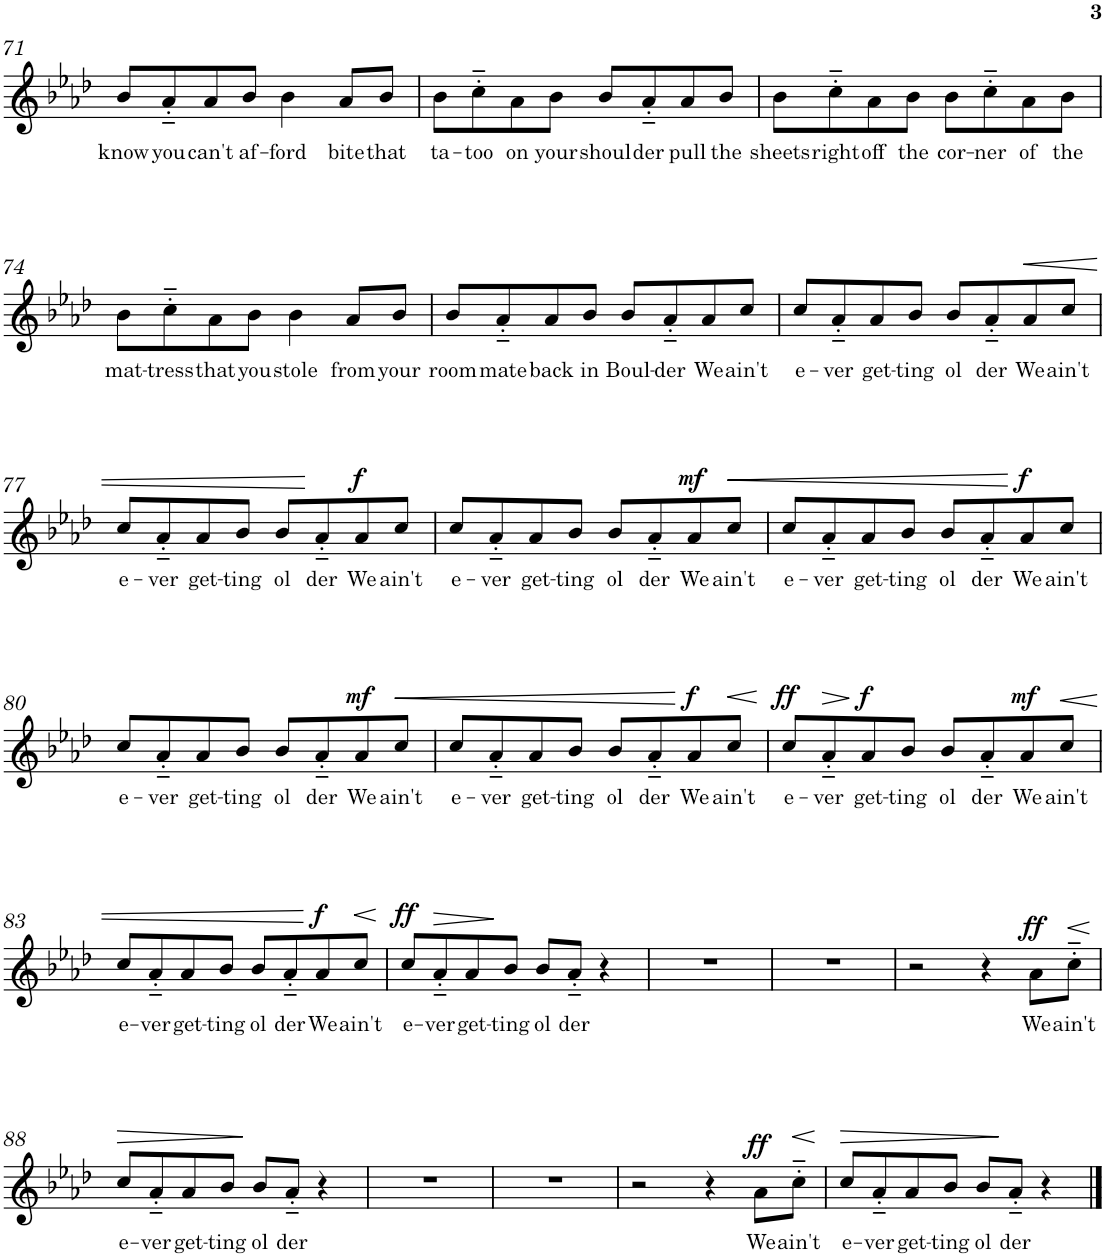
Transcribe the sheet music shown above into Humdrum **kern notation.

**kern	**text	**dynam
*part1	*part1	*part1
*staff1	*staff1	*staff1
*I"Piano	*	*
*I'Pno.	*	*
!!LO:PB:g=z
*clefG2	*	*
*k[b-e-a-d-]	*	*
*M4/4	*	*
=71	=71	=71
!	!LO:LY:b	!
8b-/L	know	.
!	!LO:LY:b	!
8a-'~/	you	.
!	!LO:LY:b	!
8a-/	can't	.
!	!LO:LY:b	!
8b-/J	af-	.
!	!LO:LY:b	!
4b-\	-ford	.
!	!LO:LY:b	!
8a-/L	bite	.
!	!LO:LY:b	!
8b-/J	that	.
=72	=72	=72
!	!LO:LY:b	!
8b-\L	ta-	.
!	!LO:LY:b	!
8cc'~\	-too	.
!	!LO:LY:b	!
8a-\	on	.
!	!LO:LY:b	!
8b-\J	your	.
!	!LO:LY:b	!
8b-/L	shoul	.
!	!LO:LY:b	!
8a-'~/	der	.
!	!LO:LY:b	!
8a-/	pull	.
!	!LO:LY:b	!
8b-/J	the	.
=73	=73	=73
!	!LO:LY:b	!
8b-\L	sheets	.
!	!LO:LY:b	!
8cc'~\	right	.
!	!LO:LY:b	!
8a-\	off	.
!	!LO:LY:b	!
8b-\J	the	.
!	!LO:LY:b	!
8b-\L	cor-	.
!	!LO:LY:b	!
8cc'~\	-ner	.
!	!LO:LY:b	!
8a-\	of	.
!	!LO:LY:b	!
8b-\J	the	.
!!LO:LB:g=z
=74	=74	=74
!	!LO:LY:b	!
8b-\L	mat-	.
!	!LO:LY:b	!
8cc'~\	-tress	.
!	!LO:LY:b	!
8a-\	that	.
!	!LO:LY:b	!
8b-\J	you	.
!	!LO:LY:b	!
4b-\	stole	.
!	!LO:LY:b	!
8a-/L	from	.
!	!LO:LY:b	!
8b-/J	your	.
=75	=75	=75
!	!LO:LY:b	!
8b-/L	room	.
!	!LO:LY:b	!
8a-'~/	mate	.
!	!LO:LY:b	!
8a-/	back	.
!	!LO:LY:b	!
8b-/J	in	.
!	!LO:LY:b	!
8b-/L	Boul-	.
!	!LO:LY:b	!
8a-'~/	-der	.
!	!LO:LY:b	!
8a-/	We	.
!	!LO:LY:b	!
8cc/J	ain't	.
=76	=76	=76
!	!LO:LY:b	!
8cc/L	e-	.
!	!LO:LY:b	!
8a-'~/	-ver	.
!	!LO:LY:b	!
8a-/	get-	.
!	!LO:LY:b	!
8b-/J	-ting	.
!	!LO:LY:b	!
8b-/L	ol	.
!	!LO:LY:b	!
8a-'~/	der	.
!	!LO:LY:b	!LO:HP:b
8a-/	We	<
!	!LO:LY:b	!
8cc/J	ain't	.
!!LO:LB:g=z
=77	=77	=77
!	!LO:LY:b	!
8cc/L	e-	.
!	!LO:LY:b	!
8a-'~/	-ver	.
!	!LO:LY:b	!
8a-/	get-	.
!	!LO:LY:b	!
8b-/J	-ting	.
!	!LO:LY:b	!
8b-/L	ol	.
!	!LO:LY:b	!
8a-'~/	der	[
!	!LO:LY:b	!LO:DY:a
8a-/	We	f
!	!LO:LY:b	!
8cc/J	ain't	.
=78	=78	=78
!	!LO:LY:b	!
8cc/L	e-	.
!	!LO:LY:b	!
8a-'~/	-ver	.
!	!LO:LY:b	!
8a-/	get-	.
!	!LO:LY:b	!
8b-/J	-ting	.
!	!LO:LY:b	!
8b-/L	ol	.
!	!LO:LY:b	!
8a-'~/	der	.
!	!LO:LY:b	!LO:DY:a
8a-/	We	mf
!	!LO:LY:b	!LO:HP:b
8cc/J	ain't	<
=79	=79	=79
!	!LO:LY:b	!
8cc/L	e-	.
!	!LO:LY:b	!
8a-'~/	-ver	.
!	!LO:LY:b	!
8a-/	get-	.
!	!LO:LY:b	!
8b-/J	-ting	.
!	!LO:LY:b	!
8b-/L	ol	.
!	!LO:LY:b	!
8a-'~/	der	.
!	!LO:LY:b	!LO:DY:n=1:a
8a-/	We	[ f
!	!LO:LY:b	!
8cc/J	ain't	.
!!LO:LB:g=z
=80	=80	=80
!	!LO:LY:b	!
8cc/L	e-	.
!	!LO:LY:b	!
8a-'~/	-ver	.
!	!LO:LY:b	!
8a-/	get-	.
!	!LO:LY:b	!
8b-/J	-ting	.
!	!LO:LY:b	!
8b-/L	ol	.
!	!LO:LY:b	!
8a-'~/	der	.
!	!LO:LY:b	!LO:DY:a
8a-/	We	mf
!	!LO:LY:b	!LO:HP:b
8cc/J	ain't	<
=81	=81	=81
!	!LO:LY:b	!
8cc/L	e-	.
!	!LO:LY:b	!
8a-'~/	-ver	.
!	!LO:LY:b	!
8a-/	get-	.
!	!LO:LY:b	!
8b-/J	-ting	.
!	!LO:LY:b	!
8b-/L	ol	.
!	!LO:LY:b	!
8a-'~/	der	.
!	!LO:LY:b	!LO:DY:n=1:a
8a-/	We	[ f
!	!LO:LY:b	!LO:HP:b
8cc/J	ain't	<
.	.	[
=82	=82	=82
!	!LO:LY:b	!LO:DY:a
8cc/L	e-	ff
!	!LO:LY:b	!LO:HP:b
8a-'~/	-ver	>
!	!LO:LY:b	!LO:DY:n=1:a
8a-/	get-	] f
!	!LO:LY:b	!
8b-/J	-ting	.
!	!LO:LY:b	!
8b-/L	ol	.
!	!LO:LY:b	!
8a-'~/	der	.
!	!LO:LY:b	!LO:DY:n=2:a
8a-/	We	mf
!	!LO:LY:b	!LO:HP:b
8cc/J	ain't	<
!!LO:LB:g=z
=83	=83	=83
!	!LO:LY:b	!
8cc/L	e-	.
!	!LO:LY:b	!
8a-'~/	-ver	.
!	!LO:LY:b	!
8a-/	get-	.
!	!LO:LY:b	!
8b-/J	-ting	.
!	!LO:LY:b	!
8b-/L	ol	.
!	!LO:LY:b	!
8a-'~/	der	.
!	!LO:LY:b	!LO:DY:n=1:a
8a-/	We	[ f
!	!LO:LY:b	!LO:HP:b
8cc/J	ain't	<
.	.	[
=84	=84	=84
!	!LO:LY:b	!LO:DY:a
8cc/L	e-	ff
!	!LO:LY:b	!LO:HP:b
8a-'~/	-ver	>
!	!LO:LY:b	!
8a-/	get-	.
!	!LO:LY:b	!
8b-/J	-ting	]
!	!LO:LY:b	!
8b-/L	ol	.
!	!LO:LY:b	!
8a-'~/J	der	.
4r	.	.
=85	=85	=85
1r	.	.
=86	=86	=86
1r	.	.
=87	=87	=87
2r	.	.
4r	.	.
!	!LO:LY:b	!LO:DY:a
8a-\L	We	ff
!	!LO:LY:b	!LO:HP:b
8cc'~\J	ain't	<
.	.	[
!!LO:LB:g=z
=88	=88	=88
!	!LO:LY:b	!LO:HP:b
8cc/L	e-	>
!	!LO:LY:b	!
8a-'~/	-ver	.
!	!LO:LY:b	!
8a-/	get-	.
!	!LO:LY:b	!
8b-/J	-ting	.
!	!LO:LY:b	!
8b-/L	ol	]
!	!LO:LY:b	!
8a-'~/J	der	.
4r	.	.
=89	=89	=89
1r	.	.
=90	=90	=90
1r	.	.
=91	=91	=91
2r	.	.
4r	.	.
!	!LO:LY:b	!LO:DY:a
8a-\L	We	ff
!	!LO:LY:b	!LO:HP:b
8cc'~\J	ain't	<
.	.	[
=92	=92	=92
!	!LO:LY:b	!LO:HP:b
8cc/L	e-	>
!	!LO:LY:b	!
8a-'~/	-ver	.
!	!LO:LY:b	!
8a-/	get-	.
!	!LO:LY:b	!
8b-/J	-ting	.
!	!LO:LY:b	!
8b-/L	ol	.
!	!LO:LY:b	!
8a-'~/J	der	]
4r	.	.
==	==	==
*-	*-	*-
